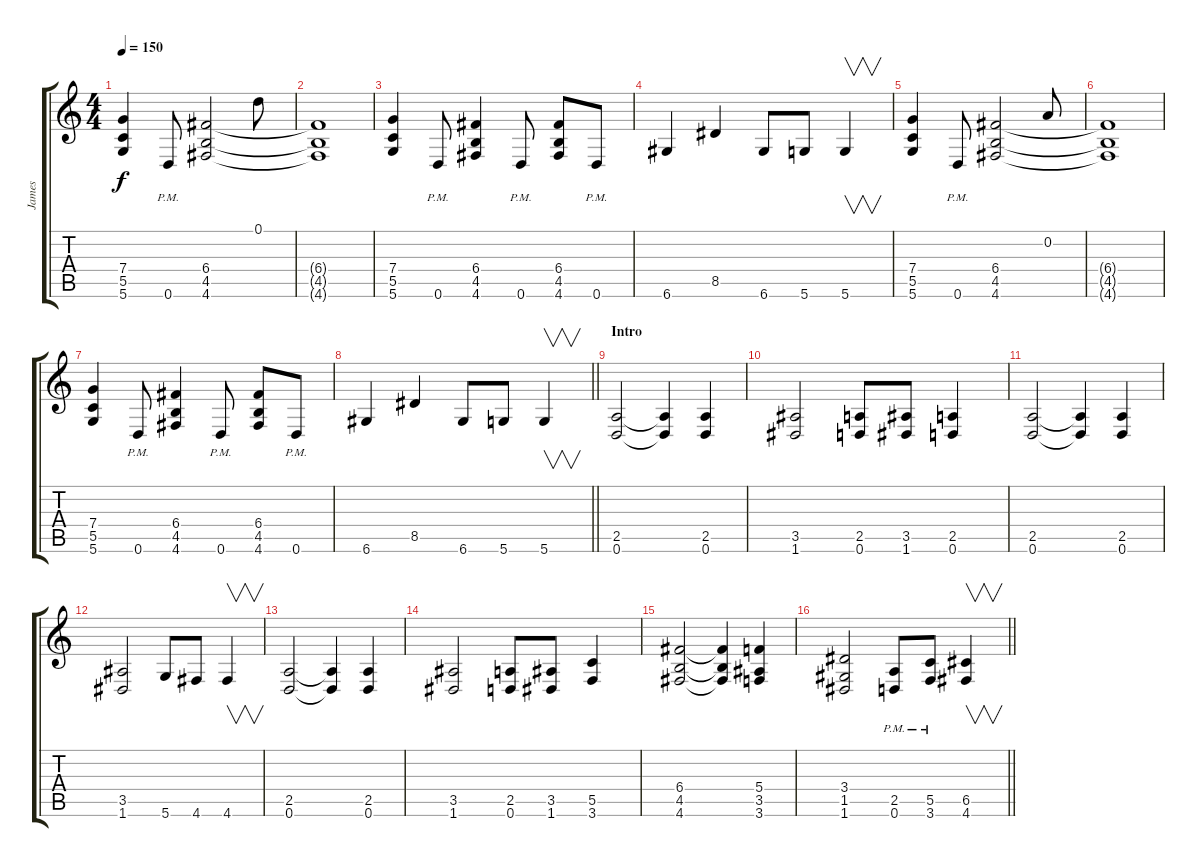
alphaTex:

\track ("James" "James") {instrument distortionguitar}
\staff {score tabs}
\tuning (D4 A3 F3 C3 G2 D2) {hide}
\ts (4 4)
\tempo 150
\clef g2
\ks c
(7.4 5.5 5.6).4{dy f} 0.6{pm}.8 (6.4 4.5 4.6).2 0.1.8 |
(6.4{t} 4.5{t} 4.6{t}).1 |
(7.4 5.5 5.6).4 0.6{pm}.8 (6.4 4.5 4.6).4 0.6{pm}.8 (6.4 4.5 4.6).8 0.6{pm}.8 |
6.6.4 8.5.4 6.6.8 5.6.8 5.6.4{v} |
(7.4 5.5 5.6).4 0.6{pm}.8 (6.4 4.5 4.6).2 0.2.8 |
(6.4{t} 4.5{t} 4.6{t}).1 |
(7.4 5.5 5.6).4 0.6{pm}.8 (6.4 4.5 4.6).4 0.6{pm}.8 (6.4 4.5 4.6).8 0.6{pm}.8 |
\barLineRight lightlight
6.6.4 8.5.4 6.6.8 5.6.8 5.6.4{v} |
\section ("" "Intro")
(2.5 0.6).2 (2.5{t} 0.6{t}).4 (2.5 0.6).4 |
(3.5 1.6).2 (2.5 0.6).8 (3.5 1.6).8 (2.5 0.6).4 |
(2.5 0.6).2 (2.5{t} 0.6{t}).4 (2.5 0.6).4 |
(3.5 1.6).2 5.6.8 4.6.8 4.6.4{v} |
(2.5 0.6).2 (2.5{t} 0.6{t}).4 (2.5 0.6).4 |
(3.5 1.6).2 (2.5 0.6).8 (3.5 1.6).8 (5.5 3.6).4 |
(6.4 4.5 4.6).2 (6.4{t} 4.5{t} 4.6{t}).4 (5.4 3.5 3.6).4 |
\barLineRight lightlight
(3.4 1.5 1.6).2 (2.5{pm} 0.6{pm}).8 (5.5{pm} 3.6{pm}).8 (6.5 4.6).4{v}
